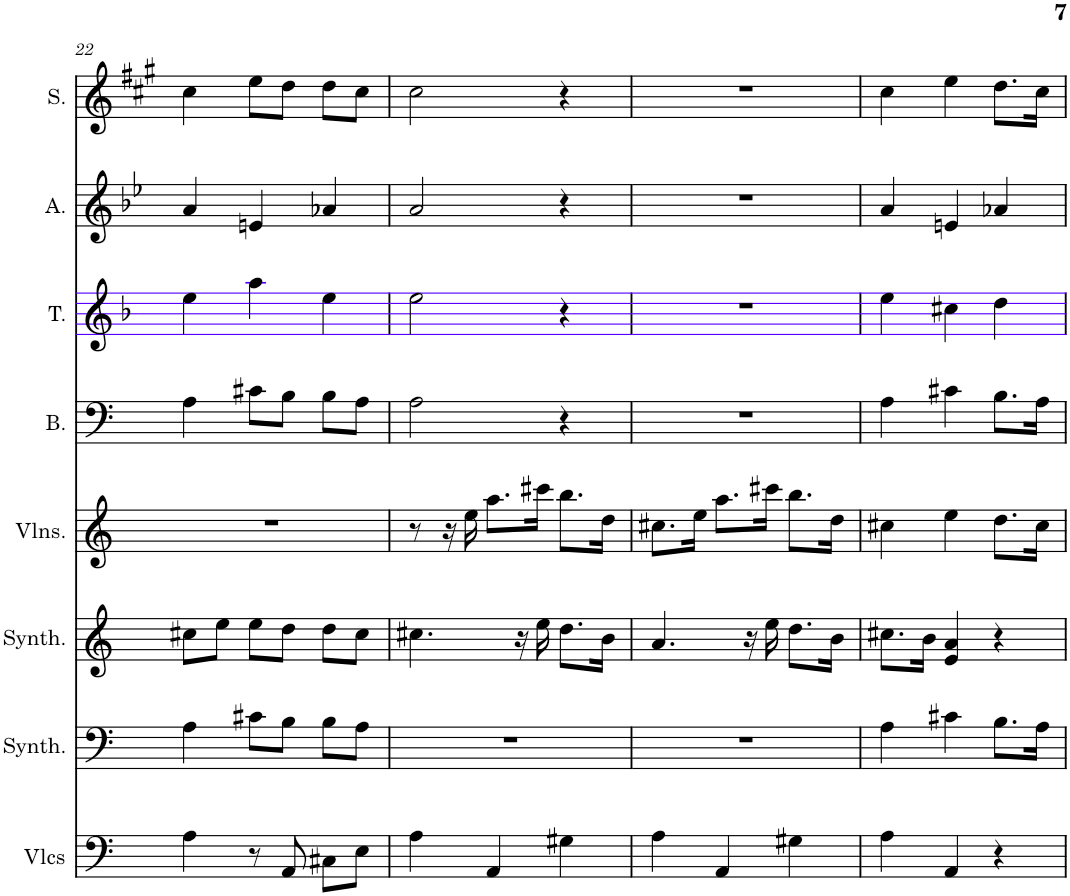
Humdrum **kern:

**kern	**kern	**kern	**kern	**kern	**kern	**kern	**kern
*part8	*part7	*part6	*part5	*part4	*part3	*part2	*part1
*staff8	*staff7	*staff6	*staff5	*staff4	*staff3	*staff2	*staff1
*I"Violoncelles, D'Bass/Strings, etc	*I"Synthétiseur d'instruments à cordes, Synth strings, etc	*I"Synthétiseur d'instruments à cordes, Synth strings 2	*I"Violons, 1st violins	*I"Basse	*I"Tenor	*I"Alto	*I"Soprano
*I'Vlcs	*I'Synth.	*I'Synth.	*I'Vlns.	*I'B.	*I'T.	*I'A.	*I'S.
!!LO:PB:g=z
*clefF4	*clefF4	*clefG2	*clefG2	*clefF4	*clefG2	*clefG2	*clefG2
*k[]	*k[]	*k[]	*k[]	*k[]	*k[b-]	*k[b-e-]	*k[f#c#g#]
*M3/4	*M3/4	*M3/4	*M3/4	*M3/4	*M3/4	*M3/4	*M3/4
=22	=22	=22	=22	=22	=22	=22	=22
4A\	4A\	8cc#X\L	2.r	4A\	4ee\	4a/	4cc#\
.	.	8ee\J	.	.	.	.	.
8r	8c#X\L	8ee\L	.	8c#X\L	4aa\	4en/	8ee\L
8AA/	8B\J	8dd\J	.	8B\J	.	.	8dd\J
8C#X\L	8B\L	8dd\L	.	8B\L	4ee\	4a-X/	8dd\L
8E\J	8A\J	8cc#\J	.	8A\J	.	.	8cc#\J
=23	=23	=23	=23	=23	=23	=23	=23
4A\	2.r	4.cc#X\	8r	2A\	2ee\	2a/	2cc#\
.	.	.	16r	.	.	.	.
.	.	.	16ee\	.	.	.	.
4AA/	.	.	8.aa\L	.	.	.	.
.	.	16r	.	.	.	.	.
.	.	16ee\	16ccc#X\Jk	.	.	.	.
4G#X\	.	8.dd\L	8.bb\L	4r	4r	4r	4r
.	.	16b\Jk	16dd\Jk	.	.	.	.
=24	=24	=24	=24	=24	=24	=24	=24
4A\	2.r	4.a/	8.cc#X\L	2.r	2.r	2.r	2.r
.	.	.	16ee\Jk	.	.	.	.
4AA/	.	.	8.aa\L	.	.	.	.
.	.	16r	.	.	.	.	.
.	.	16ee\	16ccc#X\Jk	.	.	.	.
4G#X\	.	8.dd\L	8.bb\L	.	.	.	.
.	.	16b\Jk	16dd\Jk	.	.	.	.
=25	=25	=25	=25	=25	=25	=25	=25
4A\	4A\	8.cc#X\L	4cc#X\	4A\	4ee\	4a/	4cc#\
.	.	16b\Jk	.	.	.	.	.
4AA/	4c#X\	4e/ 4a/	4ee\	4c#X\	4cc#X\	4en/	4ee\
4r	8.B\L	4r	8.dd\L	8.B\L	4dd\	4a-X/	8.dd\L
.	16A\Jk	.	16cc#\Jk	16A\Jk	.	.	16cc#\Jk
=	=	=	=	=	=	=	=
*-	*-	*-	*-	*-	*-	*-	*-
